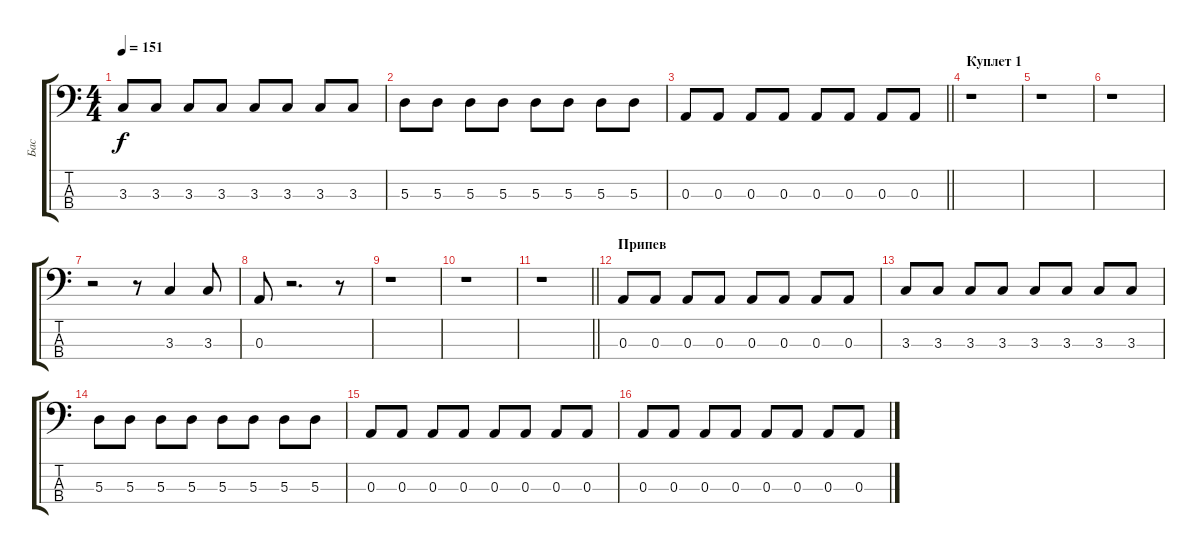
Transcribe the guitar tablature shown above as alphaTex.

\track ("Бас" "Бас") {instrument electricbassfinger}
\staff {score tabs}
\tuning (G2 D2 A1 E1) {hide}
\ts (4 4)
\tempo 151
\clef f4
\ks c
3.3.8{dy f} 3.3.8 3.3.8 3.3.8 3.3.8 3.3.8 3.3.8 3.3.8 |
5.3.8 5.3.8 5.3.8 5.3.8 5.3.8 5.3.8 5.3.8 5.3.8 |
\barLineRight lightlight
0.3.8 0.3.8 0.3.8 0.3.8 0.3.8 0.3.8 0.3.8 0.3.8 |
\section ("" "Куплет 1")
r.1 |
r.1 |
r.1 |
r.2 r.8 3.3.4 3.3.8 |
0.3.8 r.2{d} r.8 |
r.1 |
r.1 |
\barLineRight lightlight
r.1 |
\section ("" "Припев")
0.3.8 0.3.8 0.3.8 0.3.8 0.3.8 0.3.8 0.3.8 0.3.8 |
3.3.8 3.3.8 3.3.8 3.3.8 3.3.8 3.3.8 3.3.8 3.3.8 |
5.3.8 5.3.8 5.3.8 5.3.8 5.3.8 5.3.8 5.3.8 5.3.8 |
0.3.8 0.3.8 0.3.8 0.3.8 0.3.8 0.3.8 0.3.8 0.3.8 |
0.3.8 0.3.8 0.3.8 0.3.8 0.3.8 0.3.8 0.3.8 0.3.8
